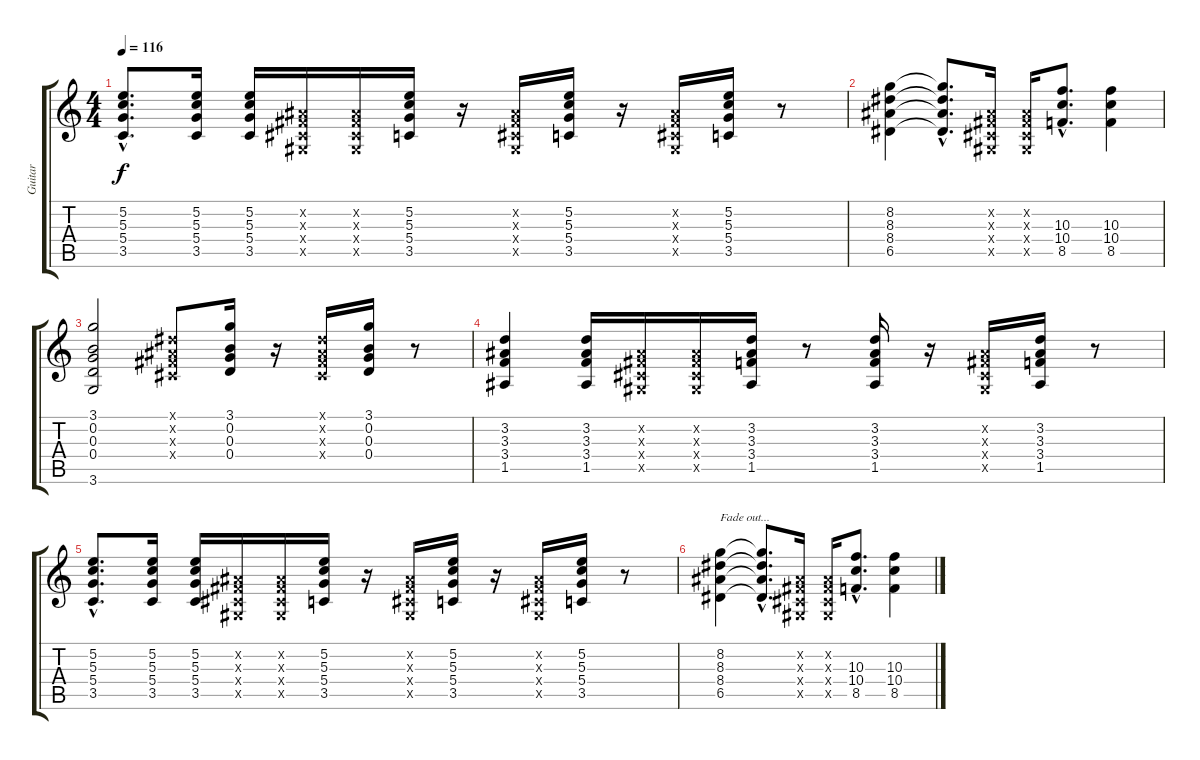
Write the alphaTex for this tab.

\track ("Guitar" "Guitar") {instrument distortionguitar}
\staff {score tabs}
\tuning (E4 B3 G3 D3 A2 E2) {hide}
\ts (4 4)
\tempo 116
\clef g2
\ks c
(5.2{hac} 5.3{hac} 5.4{hac} 3.5{hac}).8{d dy f} (5.2 5.3 5.4 3.5).16 (5.2 5.3 5.4 3.5).16 (-1.2{x} -1.3{x} -1.4{x} -1.5{x}).16 (-1.2{x} -1.3{x} -1.4{x} -1.5{x}).16 (5.2 5.3 5.4 3.5).16 r.16 (-1.2{x} -1.3{x} -1.4{x} -1.5{x}).16 (5.2 5.3 5.4 3.5).16 r.16 (-1.2{x} -1.3{x} -1.4{x} -1.5{x}).16 (5.2 5.3 5.4 3.5).16 r.8 |
(8.2 8.3 8.4 6.5).4 (8.2{hac t} 8.3{hac t} 8.4{hac t} 6.5{hac t}).8{d} (-1.2{x} -1.3{x} -1.4{x} -1.5{x}).16 (-1.2{x} -1.3{x} -1.4{x} -1.5{x}).16 (10.3{hac} 10.4{hac} 8.5{hac}).8{d} (10.3 10.4 8.5).4 |
(3.1 0.2 0.3 0.4 3.6).2 (-1.1{x} -1.2{x} -1.3{x} -1.4{x}).8 (3.1 0.2 0.3 0.4).16 r.16 (-1.1{x} -1.2{x} -1.3{x} -1.4{x}).16 (3.1 0.2 0.3 0.4).16 r.8 |
(3.2 3.3 3.4 1.5).4 (3.2 3.3 3.4 1.5).16 (-1.2{x} -1.3{x} -1.4{x} -1.5{x}).16 (-1.2{x} -1.3{x} -1.4{x} -1.5{x}).16 (3.2 3.3 3.4 1.5).16 r.8 (3.2 3.3 3.4 1.5).16 r.16 (-1.2{x} -1.3{x} -1.4{x} -1.5{x}).16 (3.2 3.3 3.4 1.5).16 r.8 |
(5.2{hac} 5.3{hac} 5.4{hac} 3.5{hac}).8{d} (5.2 5.3 5.4 3.5).16 (5.2 5.3 5.4 3.5).16 (-1.2{x} -1.3{x} -1.4{x} -1.5{x}).16 (-1.2{x} -1.3{x} -1.4{x} -1.5{x}).16 (5.2 5.3 5.4 3.5).16 r.16 (-1.2{x} -1.3{x} -1.4{x} -1.5{x}).16 (5.2 5.3 5.4 3.5).16 r.16 (-1.2{x} -1.3{x} -1.4{x} -1.5{x}).16 (5.2 5.3 5.4 3.5).16 r.8 |
(8.2 8.3 8.4 6.5).4{txt "Fade out..."} (8.2{hac t} 8.3{hac t} 8.4{hac t} 6.5{hac t}).8{d} (-1.2{x} -1.3{x} -1.4{x} -1.5{x}).16 (-1.2{x} -1.3{x} -1.4{x} -1.5{x}).16 (10.3{hac} 10.4{hac} 8.5{hac}).8{d} (10.3 10.4 8.5).4
